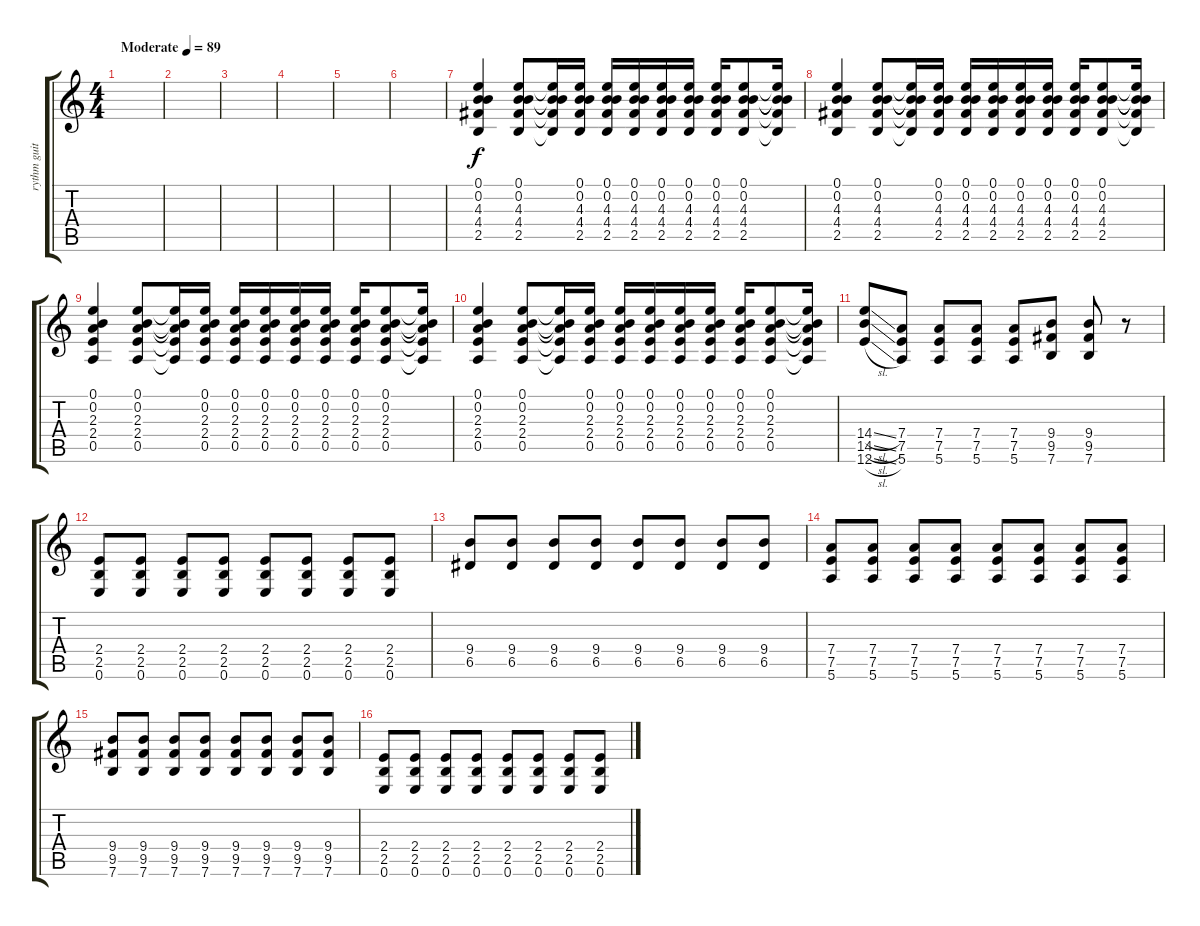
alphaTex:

\track ("rythm guitar" "rythm guit") {instrument acousticguitarsteel}
\staff {score tabs}
\tuning (E4 B3 G3 D3 A2 E2) {hide}
\ts (4 4)
\tempo (89 "Moderate")
\clef g2
\ks c
|
|
|
|
|
|
(0.1 0.2 4.3 4.4 2.5).4 (0.1 0.2 4.3 4.4 2.5).8 (0.1{t} 0.2{t} 4.3{t} 4.4{t} 2.5{t}).16 (0.1 0.2 4.3 4.4 2.5).16 (0.1 0.2 4.3 4.4 2.5).16 (0.1 0.2 4.3 4.4 2.5).16 (0.1 0.2 4.3 4.4 2.5).16 (0.1 0.2 4.3 4.4 2.5).16 (0.1 0.2 4.3 4.4 2.5).16 (0.1 0.2 4.3 4.4 2.5).8 (0.1{t} 0.2{t} 4.3{t} 4.4{t} 2.5{t}).16 |
(0.1 0.2 4.3 4.4 2.5).4 (0.1 0.2 4.3 4.4 2.5).8 (0.1{t} 0.2{t} 4.3{t} 4.4{t} 2.5{t}).16 (0.1 0.2 4.3 4.4 2.5).16 (0.1 0.2 4.3 4.4 2.5).16 (0.1 0.2 4.3 4.4 2.5).16 (0.1 0.2 4.3 4.4 2.5).16 (0.1 0.2 4.3 4.4 2.5).16 (0.1 0.2 4.3 4.4 2.5).16 (0.1 0.2 4.3 4.4 2.5).8 (0.1{t} 0.2{t} 4.3{t} 4.4{t} 2.5{t}).16 |
(0.1 0.2 2.3 2.4 0.5).4 (0.1 0.2 2.3 2.4 0.5).8 (0.1{t} 0.2{t} 2.3{t} 2.4{t} 0.5{t}).16 (0.1 0.2 2.3 2.4 0.5).16 (0.1 0.2 2.3 2.4 0.5).16 (0.1 0.2 2.3 2.4 0.5).16 (0.1 0.2 2.3 2.4 0.5).16 (0.1 0.2 2.3 2.4 0.5).16 (0.1 0.2 2.3 2.4 0.5).16 (0.1 0.2 2.3 2.4 0.5).8 (0.1{t} 0.2{t} 2.3{t} 2.4{t} 0.5{t}).16 |
(0.1 0.2 2.3 2.4 0.5).4 (0.1 0.2 2.3 2.4 0.5).8 (0.1{t} 0.2{t} 2.3{t} 2.4{t} 0.5{t}).16 (0.1 0.2 2.3 2.4 0.5).16 (0.1 0.2 2.3 2.4 0.5).16 (0.1 0.2 2.3 2.4 0.5).16 (0.1 0.2 2.3 2.4 0.5).16 (0.1 0.2 2.3 2.4 0.5).16 (0.1 0.2 2.3 2.4 0.5).16 (0.1 0.2 2.3 2.4 0.5).8 (0.1{t} 0.2{t} 2.3{t} 2.4{t} 0.5{t}).16 |
(14.4{sl} 14.5{sl} 12.6{sl}).8{volume 8 instrument distortionguitar} (7.4 7.5 5.6).8 (7.4 7.5 5.6).8 (7.4 7.5 5.6).8 (7.4 7.5 5.6).8 (9.4 9.5 7.6).8 (9.4 9.5 7.6).8 r.8 |
(2.4 2.5 0.6).8 (2.4 2.5 0.6).8 (2.4 2.5 0.6).8 (2.4 2.5 0.6).8 (2.4 2.5 0.6).8 (2.4 2.5 0.6).8 (2.4 2.5 0.6).8 (2.4 2.5 0.6).8 |
(9.4 6.5).8 (9.4 6.5).8 (9.4 6.5).8 (9.4 6.5).8 (9.4 6.5).8 (9.4 6.5).8 (9.4 6.5).8 (9.4 6.5).8 |
(7.4 7.5 5.6).8 (7.4 7.5 5.6).8 (7.4 7.5 5.6).8 (7.4 7.5 5.6).8 (7.4 7.5 5.6).8 (7.4 7.5 5.6).8 (7.4 7.5 5.6).8 (7.4 7.5 5.6).8 |
(9.4 9.5 7.6).8 (9.4 9.5 7.6).8 (9.4 9.5 7.6).8 (9.4 9.5 7.6).8 (9.4 9.5 7.6).8 (9.4 9.5 7.6).8 (9.4 9.5 7.6).8 (9.4 9.5 7.6).8 |
(2.4 2.5 0.6).8 (2.4 2.5 0.6).8 (2.4 2.5 0.6).8 (2.4 2.5 0.6).8 (2.4 2.5 0.6).8 (2.4 2.5 0.6).8 (2.4 2.5 0.6).8 (2.4 2.5 0.6).8
